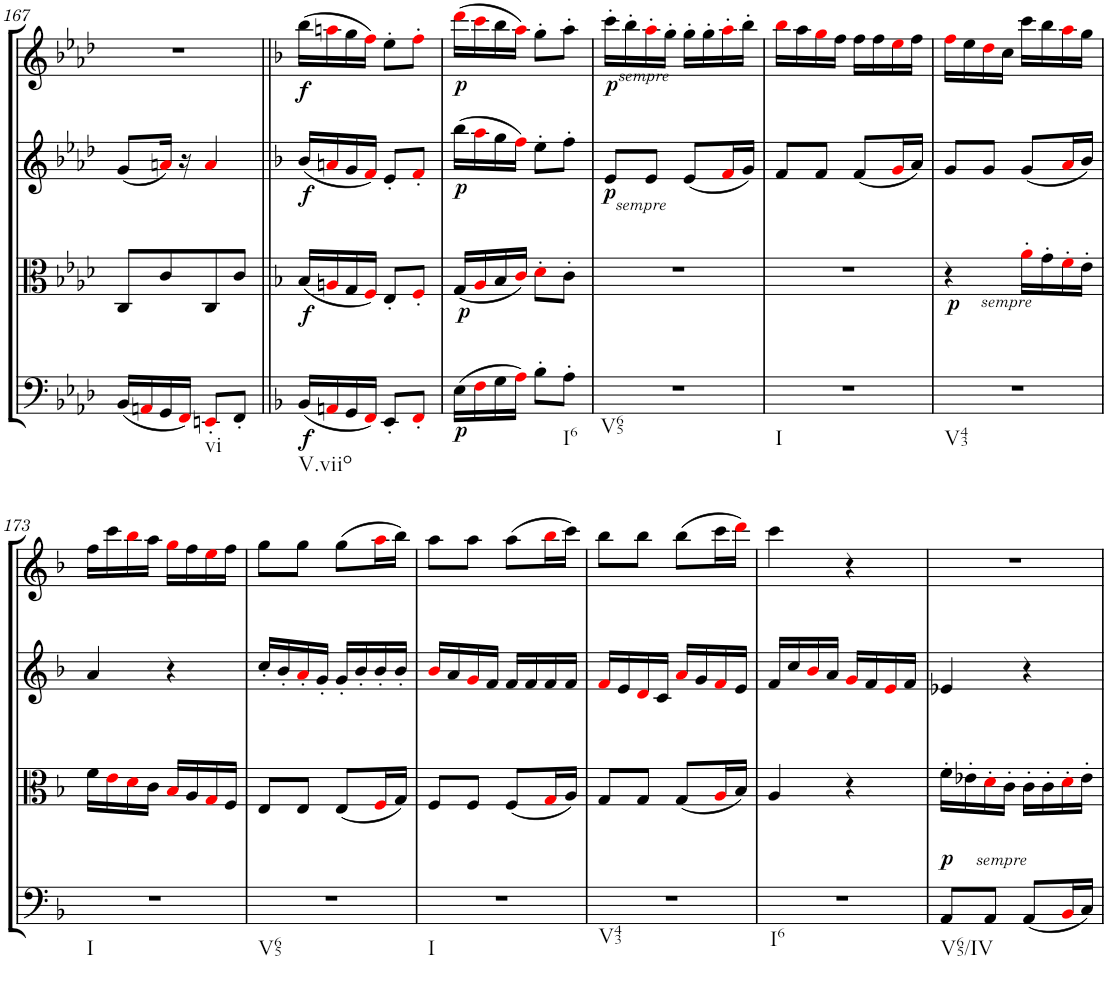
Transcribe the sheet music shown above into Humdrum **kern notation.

**kern	**dynam	**kern	**dynam	**kern	**dynam	**kern	**dynam
*part4	*part4	*part3	*part3	*part2	*part2	*part1	*part1
*staff4	*staff4	*staff3	*staff3	*staff2	*staff2	*staff1	*staff1
*I"Cello	*	*I"Viola	*	*I"2nd Violin	*	*I"1st Violin	*
*	*	*I'Vla	*	*I'Vln	*	*I'Vln	*
!!LO:PB:g=z
*clefF4	*	*clefC3	*	*clefG2	*	*clefG2	*
*k[b-e-a-d-]	*	*k[b-e-a-d-]	*	*k[b-e-a-d-]	*	*k[b-e-a-d-]	*
*A-:	*	*A-:	*	*A-:	*	*A-:	*
*M2/4	*	*M2/4	*	*M2/4	*	*M2/4	*
=167	=167	=167	=167	=167	=167	=167	=167
(16BB-/LL	.	8C/L	.	(8g/L	.	2r	.
16AAni/	.	.	.	.	.	.	.
16GG/	.	8c/	.	16ani/Jk)	.	.	.
16FFi/JJ)	.	.	.	16r	.	.	.
!LO:TX:b:t=vi	!	!	!	!	!	!	!
8EEn'i/L	.	8C/	.	4ai/	.	.	.
8FF'/J	.	8c/J	.	.	.	.	.
=168||	=168||	=168||	=168||	=168||	=168||	=168||	=168||
*k[b-]	*	*k[b-]	*	*k[b-]	*	*k[b-]	*
*F:	*	*F:	*	*F:	*	*F:	*
!LO:TX:b:t=V.viio	!	!	!	!	!	!	!
!	!LO:DY:b	!	!LO:DY:b	!	!LO:DY:b	!	!LO:DY:b
(16BB-/LL	f	(16B-/LL	f	(16b-/LL	f	(16bb-\LL	f
16AAni/	.	16Ani/	.	16ani/	.	16aani\	.
16GG/	.	16G/	.	16g/	.	16gg\	.
16FFi/JJ)	.	16Fi/JJ)	.	16fi/JJ)	.	16ffi\JJ)	.
8EE'/L	.	8E'/L	.	8e'/L	.	8ee'\L	.
8FF'i/J	.	8F'i/J	.	8f'i/J	.	8ff'i\J	.
=169	=169	=169	=169	=169	=169	=169	=169
!	!LO:DY:b	!	!LO:DY:b	!	!LO:DY:b	!	!LO:DY:b
(16E\LL	p	(16G/LL	p	(16bb-\LL	p	(16dddi\LL	p
16Fi\	.	16Ai/	.	16aai\	.	16ccci\	.
16G\	.	16B-/	.	16gg\	.	16bb-\	.
16Ai\JJ)	.	16ci/JJ)	.	16ffi\JJ)	.	16aai\JJ)	.
8B-'\L	.	8d'i\L	.	8ee'\L	.	8gg'\L	.
!LO:TX:b:t=I6	!	!	!	!	!	!	!
8A'\J	.	8c'\J	.	8ff'\J	.	8aa'\J	.
=170	=170	=170	=170	=170	=170	=170	=170
!	!	!	!	!	!	!LO:TX:a:i:t=sempre	!
!	!	!	!	!LO:TX:b:i:t=sempre	!	!	!
!LO:TX:b:t=V65	!	!	!	!	!	!	!
!	!	!	!	!	!LO:DY:b	!	!LO:DY:b
2r	.	2r	.	8e/L	p	16ccc'\LL	p
.	.	.	.	.	.	16bb-'\	.
.	.	.	.	8e/J	.	16aa'i\	.
.	.	.	.	.	.	16gg'\JJ	.
.	.	.	.	(8e/L	.	16gg'\LL	.
.	.	.	.	.	.	16gg'\	.
.	.	.	.	16fi/L	.	16aa'i\	.
.	.	.	.	16g/JJ)	.	16bb-'\JJ	.
=171	=171	=171	=171	=171	=171	=171	=171
!LO:TX:b:t=I	!	!	!	!	!	!	!
2r	.	2r	.	8f/L	.	16bb-i\LL	.
.	.	.	.	.	.	16aa\	.
.	.	.	.	8f/J	.	16ggi\	.
.	.	.	.	.	.	16ff\JJ	.
.	.	.	.	(8f/L	.	16ff\LL	.
.	.	.	.	.	.	16ff\	.
.	.	.	.	16gi/L	.	16eei\	.
.	.	.	.	16a/JJ)	.	16ff\JJ	.
=172	=172	=172	=172	=172	=172	=172	=172
!LO:TX:b:t=V43	!	!	!	!	!	!	!
!	!	!	!LO:DY:b	!	!	!	!
2r	.	4r	p	8g/L	.	16ffi\LL	.
.	.	.	.	.	.	16ee\	.
.	.	.	.	8g/J	.	16ddi\	.
.	.	.	.	.	.	16cc\JJ	.
!	!	!LO:TX:b:i:t=sempre	!	!	!	!	!
.	.	16a'i\LL	.	(8g/L	.	16ccc\LL	.
.	.	16g'\	.	.	.	16bb-\	.
.	.	16f'i\	.	16ai/L	.	16aai\	.
.	.	16e'\JJ	.	16b-/JJ)	.	16gg\JJ	.
!!LO:LB:g=z
=173	=173	=173	=173	=173	=173	=173	=173
!LO:TX:b:t=I	!	!	!	!	!	!	!
2r	.	16f\LL	.	4a/	.	16ff\LL	.
.	.	16ei\	.	.	.	16ccc\	.
.	.	16di\	.	.	.	16bb-i\	.
.	.	16c\JJ	.	.	.	16aa\JJ	.
.	.	16B-i/LL	.	4r	.	16ggi\LL	.
.	.	16A/	.	.	.	16ff\	.
.	.	16Gi/	.	.	.	16eei\	.
.	.	16F/JJ	.	.	.	16ff\JJ	.
=174	=174	=174	=174	=174	=174	=174	=174
!LO:TX:b:t=V65	!	!	!	!	!	!	!
2r	.	8E/L	.	16cc'/LL	.	8gg\L	.
.	.	.	.	16b-'/	.	.	.
.	.	8E/J	.	16a'i/	.	8gg\J	.
.	.	.	.	16g'/JJ	.	.	.
.	.	(8E/L	.	16g'/LL	.	(8gg\L	.
.	.	.	.	16b-'/	.	.	.
.	.	16Fi/L	.	16b-'/	.	16aai\L	.
.	.	16G/JJ)	.	16b-'/JJ	.	16bb-\JJ)	.
=175	=175	=175	=175	=175	=175	=175	=175
!LO:TX:b:t=I	!	!	!	!	!	!	!
2r	.	8F/L	.	16b-i/LL	.	8aa\L	.
.	.	.	.	16a/	.	.	.
.	.	8F/J	.	16gi/	.	8aa\J	.
.	.	.	.	16f/JJ	.	.	.
.	.	(8F/L	.	16f/LL	.	(8aa\L	.
.	.	.	.	16f/	.	.	.
.	.	16Gi/L	.	16f/	.	16bb-i\L	.
.	.	16A/JJ)	.	16f/JJ	.	16ccc\JJ)	.
=176	=176	=176	=176	=176	=176	=176	=176
!LO:TX:b:t=V43	!	!	!	!	!	!	!
2r	.	8G/L	.	16fi/LL	.	8bb-\L	.
.	.	.	.	16e/	.	.	.
.	.	8G/J	.	16di/	.	8bb-\J	.
.	.	.	.	16c/JJ	.	.	.
.	.	(8G/L	.	16ai/LL	.	(8bb-\L	.
.	.	.	.	16g/	.	.	.
.	.	16Ai/L	.	16fi/	.	16ccc\L	.
.	.	16B-/JJ)	.	16e/JJ	.	16dddi\JJ)	.
=177	=177	=177	=177	=177	=177	=177	=177
!LO:TX:b:t=I6	!	!	!	!	!	!	!
2r	.	4A/	.	16f/LL	.	4ccc\	.
.	.	.	.	16cc/	.	.	.
.	.	.	.	16b-i/	.	.	.
.	.	.	.	16a/JJ	.	.	.
.	.	4r	.	16gi/LL	.	4r	.
.	.	.	.	16f/	.	.	.
.	.	.	.	16ei/	.	.	.
.	.	.	.	16f/JJ	.	.	.
!LO:TX:a:i:t=sempre	!	!	!	!	!	!	!
=178	=178	=178	=178	=178	=178	=178	=178
!LO:TX:b:t=V65/IV	!	!	!	!	!	!	!
!	!LO:DY:a	!	!	!	!	!	!
8AA/L	p	16f'\LL	.	4e-X/	.	2r	.
.	.	16e-X'\	.	.	.	.	.
8AA/J	.	16d'i\	.	.	.	.	.
.	.	16c'\JJ	.	.	.	.	.
(8AA/L	.	16c'\LL	.	4r	.	.	.
.	.	16c'\	.	.	.	.	.
16BB-i/L	.	16d'i\	.	.	.	.	.
16C/JJ)	.	16e-'\JJ	.	.	.	.	.
=	=	=	=	=	=	=	=
*-	*-	*-	*-	*-	*-	*-	*-
